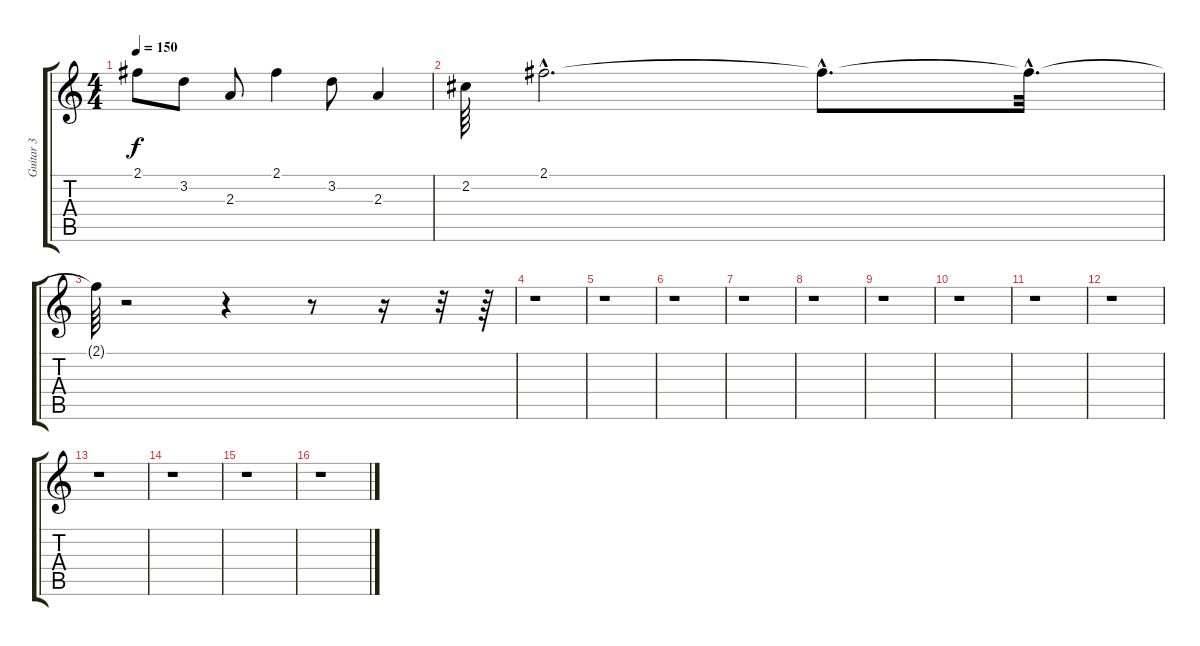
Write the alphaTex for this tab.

\track ("Guitar 3" "Guitar 3") {instrument electricguitarclean}
\staff {score tabs}
\tuning (E4 B3 G3 D3 A2 E2) {hide}
\ts (4 4)
\tempo 150
\clef g2
\ks c
2.1.8{dy f} 3.2.8 2.3.8 2.1.4 3.2.8 2.3.4 |
2.2.64 2.1{hac}.2{d} 2.1{hac t}.8{d} 2.1{hac t}.32{d} |
2.1{t}.64 r.2 r.4 r.8 r.16 r.32 r.64 |
r.1 |
r.1 |
r.1 |
r.1 |
r.1 |
r.1 |
r.1 |
r.1 |
r.1 |
r.1 |
r.1 |
r.1 |
r.1
